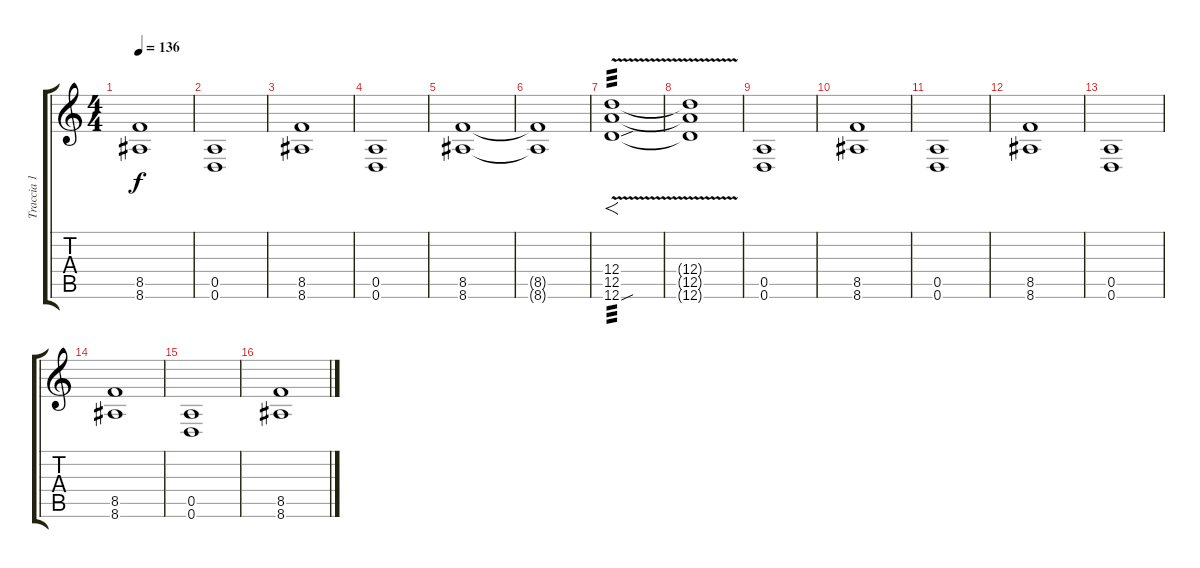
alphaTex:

\track ("Traccia 1" "Traccia 1") {instrument electricguitarjazz}
\staff {score tabs}
\tuning (E4 B3 G3 D3 A2 D2) {hide}
\ts (4 4)
\tempo 136
\clef g2
\ks c
(8.5 8.6).1{dy f} |
(0.5 0.6).1 |
(8.5 8.6).1 |
(0.5 0.6).1 |
(8.5 8.6).1 |
(8.5{t} 8.6{t}).1 |
(12.4{v} 12.5 12.6{sou}).1{f tp 3 volume 16 instrument distortionguitar} |
(12.4{t} 12.5{t} 12.6{t}).1 |
(0.5 0.6).1 |
(8.5 8.6).1 |
(0.5 0.6).1 |
(8.5 8.6).1 |
(0.5 0.6).1 |
(8.5 8.6).1 |
(0.5 0.6).1 |
(8.5 8.6).1
